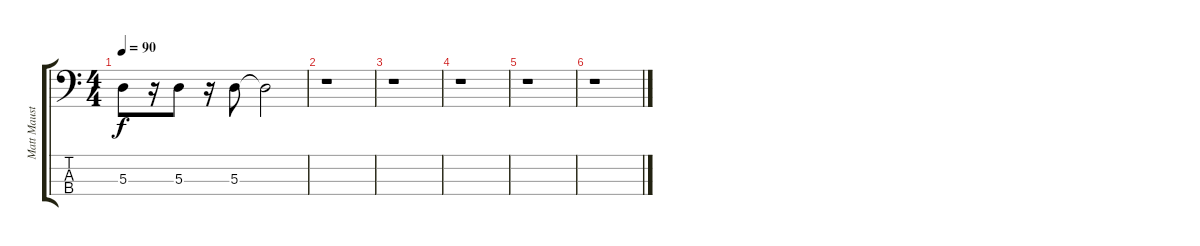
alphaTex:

\track ("Matt Maust-bass" "Matt Maust") {instrument electricguitarclean}
\staff {score tabs}
\tuning (G2 D2 A1 E1) {hide}
\ts (4 4)
\tempo 90
\clef f4
\ks c
5.3.8{dy f} r.16 5.3.8 r.16 5.3.8 5.3{t}.2 |
r.1 |
r.1 |
r.1 |
r.1 |
r.1
